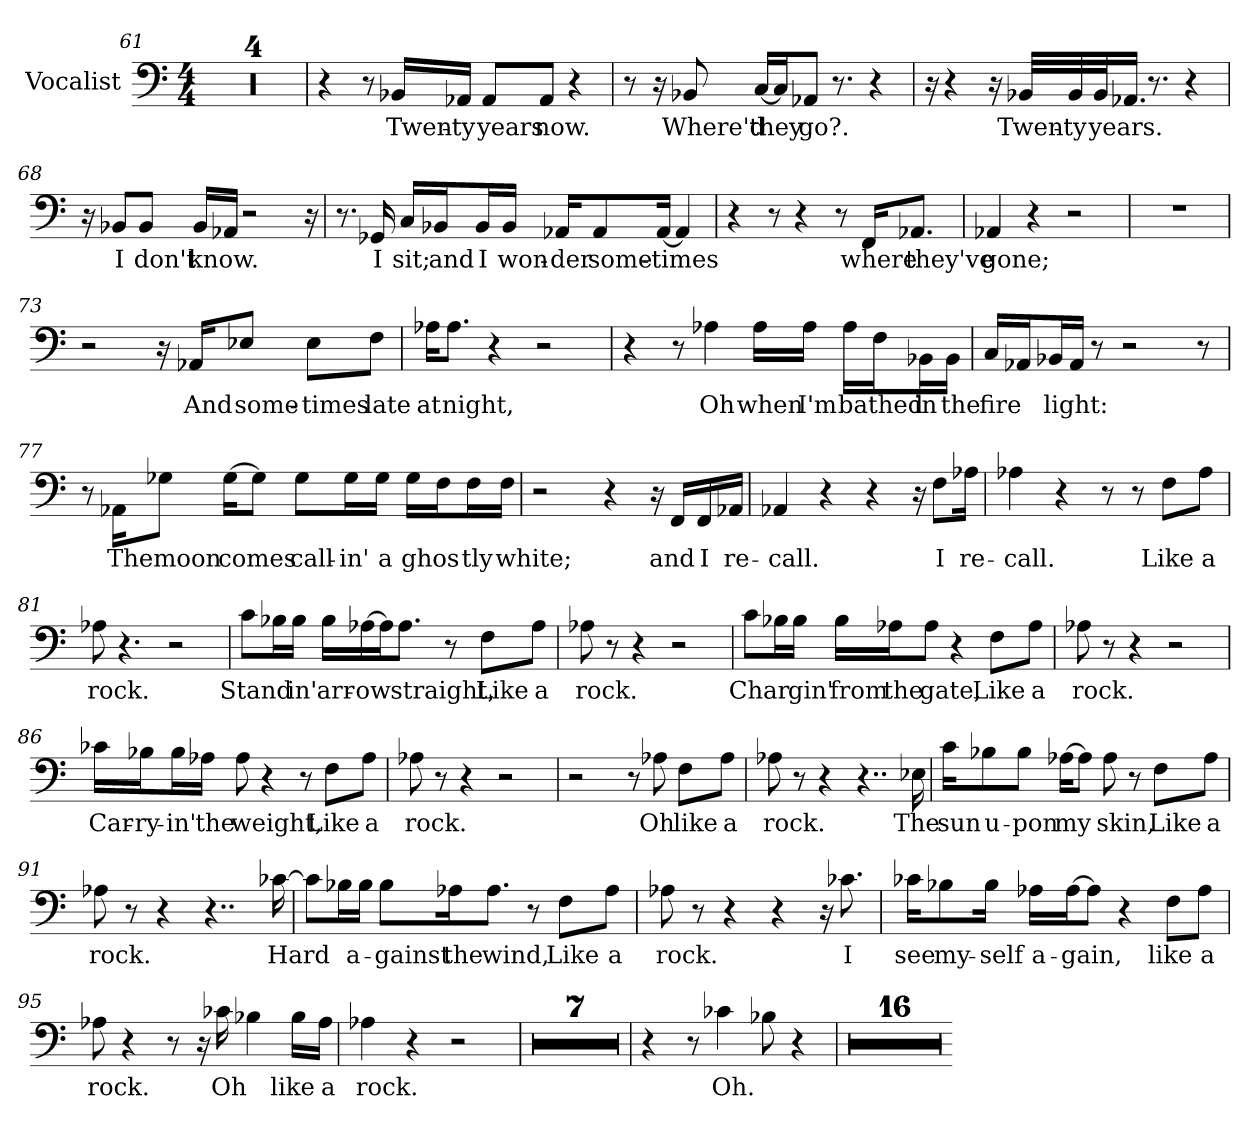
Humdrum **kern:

**kern	**text
*part1	*part1
*staff1	*staff1
*I"Vocalist	*
*clefF4	*
*M4/4	*
=61	=61
1r	.
=62	=62
1r	.
=63	=63
1r	.
=64	=64
1r	.
=65	=65
4r	.
8r	.
16BB-X/LL	Twen-
16AA-X/JJ	-ty
8AA-/L	years
8AA-/J	now.
4r	.
=66	=66
8r	.
16r	.
8BB-X	Where'd
[16C/KL	they
16C/K]	_
8AA-X/J	go?.
8.r	.
4r	.
=67	=67
16r	.
4r	.
16r	.
32BB-X/LLL	Twen-
32BB-/	-ty
32BB-/J	years.
16.AA-X/JJ	_
8.r	.
4r	.
=68	=68
16r	.
8BB-X/L	I
8BB-/J	don't
16BB-/LL	know.
16AA-X/JJ	_
2r	.
16r	.
=69	=69
8.r	.
16GG-X	I
16C/LL	sit;
16BB-X/J	and
16BB-/L	I
16BB-/JJ	won-
16AA-X/KL	-der
8AA-/	some-
[16AA-/Jk	-times
4AA-]	_
=70	=70
4r	.
8r	.
4r	.
8r	.
16FF/KL	where
8.AA-X/J	they've
=71	=71
4AA-X	gone;
4r	.
2r	.
=72	=72
1r	.
=73	=73
2r	.
16r	.
16AA-X/KL	And
8E-X/J	some-
8E-\L	-times
8F\J	late
=74	=74
16A-X\KL	at
8.A-\J	night,
4r	.
2r	.
=75	=75
4r	.
8r	.
4A-X	Oh
16A-\LL	when
16A-\JJ	I'm
16A-\LL	bathed
16F\J	_
16BB-X\L	in
16BB-\JJ	the
=76	=76
16C/LL	fire-
16AA-X/J	_
16BB-X/L	-light:
16AA-/JJ	_
8r	.
2r	.
8r	.
=77	=77
8r	.
16AA-X\KL	The
8G-X\J	moon
[16G-\KL	comes
8G-\J]	_
8G-\L	call-
16G-\L	-in'
16G-\JJ	a
16G-\LL	ghos-
16F\J	_
16F\L	-tly
16F\JJ	white;
=78	=78
2r	.
4r	.
16r	.
16FF/LL	and
16FF/	I
16AA-X/JJ	re-
=79	=79
4AA-X	-call.
4r	.
4r	.
16r	.
8F\L	I
16A-X\Jk	re-
=80	=80
4A-X	-call.
4r	.
8r	.
8r	.
8F\L	Like
8A-\J	a
=81	=81
8A-X	rock.
4.r	.
2r	.
=82	=82
8c\L	Stand-
16B-X\L	_
16B-\JJ	-in'
16B-\LL	arr-
[16A-X\J	-ow
16A-\K]	_
8.A-\J	straight,
8r	.
8F\L	Like
8A-\J	a
=83	=83
8A-X	rock.
8r	.
4r	.
2r	.
=84	=84
8c\L	Char-
16B-X\L	_
16B-\JJ	-gin'
16B-\LL	from
16A-X\J	the
8A-\J	gate,
4r	.
8F\L	Like
8A-\J	a
=85	=85
8A-X	rock.
8r	.
4r	.
2r	.
=86	=86
16c-X\LL	Car-
16B-X\J	-ry-
16B-\L	-in'
16A-X\JJ	the
8A-	weight,
4r	.
8r	.
8F\L	Like
8A-\J	a
=87	=87
8A-X	rock.
8r	.
4r	.
2r	.
=88	=88
2r	.
8r	.
8A-X	Oh
8F\L	like
8A-\J	a
=89	=89
8A-X	rock.
8r	.
4r	.
4..r	.
16E-X	The
=90	=90
16c\KL	sun
8B-X\	u-
8B-\J	-pon
[16A-X\KL	my
8A-\J]	_
8A-	skin,
8r	.
8F\L	Like
8A-\J	a
=91	=91
8A-X	rock.
8r	.
4r	.
4..r	.
[16c-X	Hard
=92	=92
8c-\L]	_
16B-X\L	_
16B-\JJ	a-
8B-\L	-gainst
16A-X\K	the
8.A-\J	wind,
8r	.
8F\L	Like
8A-\J	a
=93	=93
8A-X	rock.
8r	.
4r	.
4r	.
16r	.
8.c-X	I
=94	=94
16c-X\KL	see
8B-X\	my-
16B-\Jk	-self
16A-X\LL	a-
[16A-\J	-gain,
8A-\J]	_
4r	.
8F\L	like
8A-\J	a
=95	=95
8A-X	rock.
4r	.
8r	.
16r	.
16c-X	Oh
4B-X	_
16B-\LL	like
16A-\JJ	a
=96	=96
4A-X	rock.
4r	.
2r	.
=97	=97
1r	.
=98	=98
1r	.
=99	=99
1r	.
=100	=100
1r	.
=101	=101
1r	.
=102	=102
1r	.
=103	=103
1r	.
=104	=104
4r	.
8r	.
4c-X	Oh.
8B-X	_
4r	.
=105	=105
1r	.
=106	=106
1r	.
=107	=107
1r	.
=108	=108
1r	.
=109	=109
1r	.
=110	=110
1r	.
=111	=111
1r	.
=112	=112
1r	.
=113	=113
1r	.
=114	=114
1r	.
=115	=115
1r	.
=116	=116
1r	.
=117	=117
1r	.
=118	=118
1r	.
=119	=119
1r	.
=120	=120
1r	.
=-	=-
*-	*-
